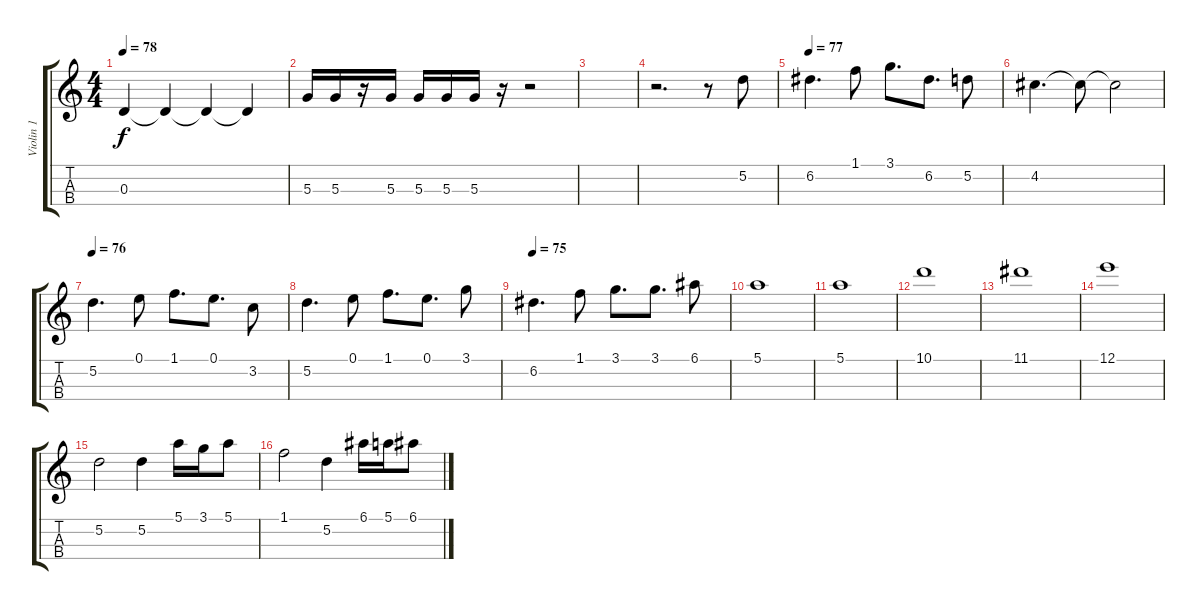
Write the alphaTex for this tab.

\track ("Violin 1" "Violin 1") {instrument violin}
\staff {score tabs}
\tuning (E5 A4 D4 G3) {hide}
\ts (4 4)
\tempo 78
\clef g2
\ks c
0.3.4{dy f} 0.3{t}.4 0.3{t}.4{volume 5} 0.3{t}.4 |
5.3.16{volume 12} 5.3.16 r.16 5.3.16 5.3.16 5.3.16 5.3.16 r.16 r.2 |
|
r.2{d} r.8{volume 2} 5.2.8 |
\tempo 77
6.2.4{d volume 6} 1.1.8 3.1.8{d} 6.2.8{d} 5.2.8 |
4.2.4{d} 4.2{t}.8{volume 5} 4.2{t}.2 |
\tempo 76
5.2.4{d volume 8} 0.1.8 1.1.8{d} 0.1.8{d} 3.2.8 |
5.2.4{d} 0.1.8 1.1.8{d} 0.1.8{d} 3.1.8 |
\tempo 75
6.2.4{d} 1.1.8 3.1.8{d} 3.1.8{d} 6.1.8 |
5.1.1{volume 11} |
5.1.1{volume 7} |
10.1.1 |
11.1.1 |
12.1.1 |
5.2.2 5.2.4{volume 12} 5.1.16 3.1.16 5.1.8 |
1.1.2 5.2.4 6.1.16 5.1.16 6.1.8
